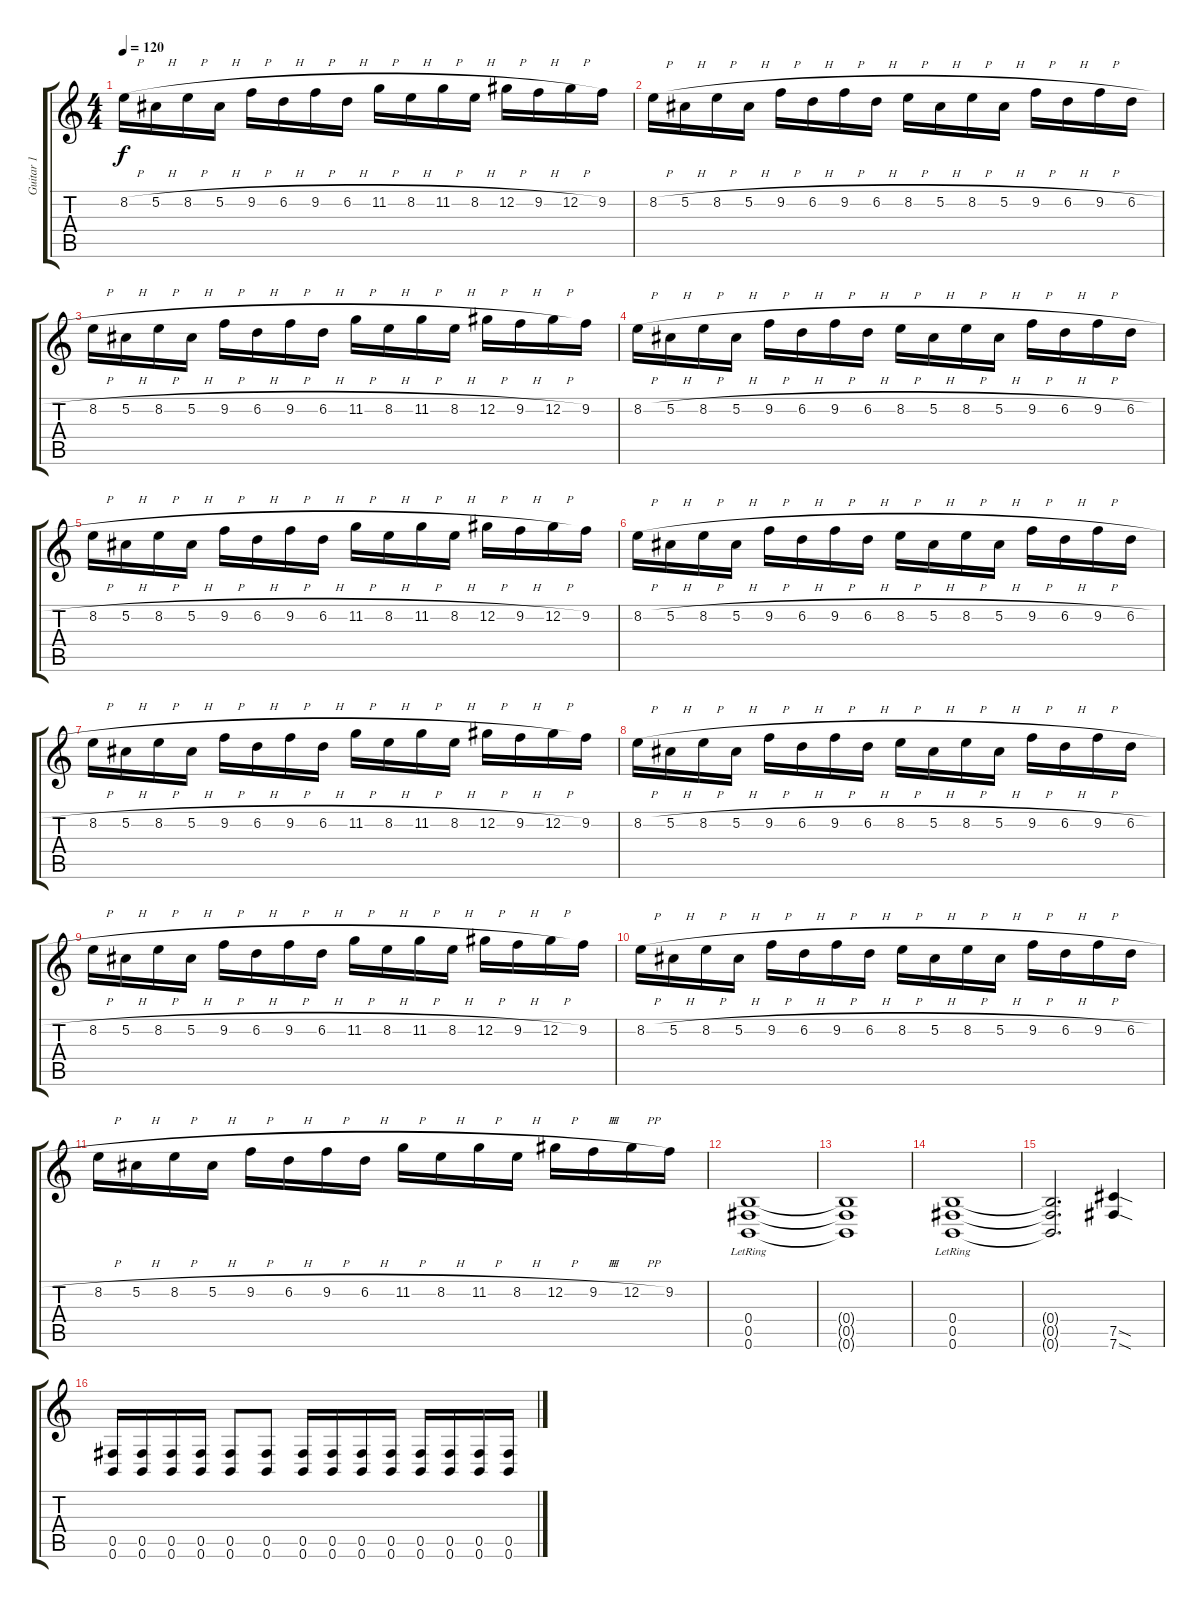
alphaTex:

\track ("Guitar 1" "Guitar 1") {instrument distortionguitar}
\staff {score tabs}
\tuning (Db4 Ab3 E3 B2 Gb2 B1) {hide}
\ts (4 4)
\tempo 120
\clef g2
\ks c
8.2{h}.16{dy f} 5.2{h}.16 8.2{h}.16 5.2{h}.16 9.2{h}.16 6.2{h}.16 9.2{h}.16 6.2{h}.16 11.2{h}.16 8.2{h}.16 11.2{h}.16 8.2{h}.16 12.2{h}.16 9.2{h}.16 12.2{h}.16 9.2.16 |
8.2{h}.16 5.2{h}.16 8.2{h}.16 5.2{h}.16 9.2{h}.16 6.2{h}.16 9.2{h}.16 6.2{h}.16 8.2{h}.16 5.2{h}.16 8.2{h}.16 5.2{h}.16 9.2{h}.16 6.2{h}.16 9.2{h}.16 6.2{h}.16 |
8.2{h}.16 5.2{h}.16 8.2{h}.16 5.2{h}.16 9.2{h}.16 6.2{h}.16 9.2{h}.16 6.2{h}.16 11.2{h}.16 8.2{h}.16 11.2{h}.16 8.2{h}.16 12.2{h}.16 9.2{h}.16 12.2{h}.16 9.2.16 |
8.2{h}.16 5.2{h}.16 8.2{h}.16 5.2{h}.16 9.2{h}.16 6.2{h}.16 9.2{h}.16 6.2{h}.16 8.2{h}.16 5.2{h}.16 8.2{h}.16 5.2{h}.16 9.2{h}.16 6.2{h}.16 9.2{h}.16 6.2{h}.16 |
8.2{h}.16 5.2{h}.16 8.2{h}.16 5.2{h}.16 9.2{h}.16 6.2{h}.16 9.2{h}.16 6.2{h}.16 11.2{h}.16 8.2{h}.16 11.2{h}.16 8.2{h}.16 12.2{h}.16 9.2{h}.16 12.2{h}.16 9.2.16 |
8.2{h}.16 5.2{h}.16 8.2{h}.16 5.2{h}.16 9.2{h}.16 6.2{h}.16 9.2{h}.16 6.2{h}.16 8.2{h}.16 5.2{h}.16 8.2{h}.16 5.2{h}.16 9.2{h}.16 6.2{h}.16 9.2{h}.16 6.2{h}.16 |
8.2{h}.16 5.2{h}.16 8.2{h}.16 5.2{h}.16 9.2{h}.16 6.2{h}.16 9.2{h}.16 6.2{h}.16 11.2{h}.16 8.2{h}.16 11.2{h}.16 8.2{h}.16 12.2{h}.16 9.2{h}.16 12.2{h}.16 9.2.16 |
8.2{h}.16 5.2{h}.16 8.2{h}.16 5.2{h}.16 9.2{h}.16 6.2{h}.16 9.2{h}.16 6.2{h}.16 8.2{h}.16 5.2{h}.16 8.2{h}.16 5.2{h}.16 9.2{h}.16 6.2{h}.16 9.2{h}.16 6.2{h}.16 |
8.2{h}.16 5.2{h}.16 8.2{h}.16 5.2{h}.16 9.2{h}.16 6.2{h}.16 9.2{h}.16 6.2{h}.16 11.2{h}.16 8.2{h}.16 11.2{h}.16 8.2{h}.16 12.2{h}.16 9.2{h}.16 12.2{h}.16 9.2.16 |
8.2{h}.16 5.2{h}.16 8.2{h}.16 5.2{h}.16 9.2{h}.16 6.2{h}.16 9.2{h}.16 6.2{h}.16 8.2{h}.16 5.2{h}.16 8.2{h}.16 5.2{h}.16 9.2{h}.16 6.2{h}.16 9.2{h}.16 6.2{h}.16 |
8.2{h}.16 5.2{h}.16 8.2{h}.16 5.2{h}.16 9.2{h}.16 6.2{h}.16 9.2{h}.16 6.2{h}.16 11.2{h}.16 8.2{h}.16 11.2{h}.16 8.2{h}.16 12.2{h}.16 9.2{h}.16 12.2{h}.16 9.2.16 |
(0.4{lr} 0.5{lr} 0.6{lr}).1 |
(0.4{t} 0.5{t} 0.6{t}).1 |
(0.4{lr} 0.5{lr} 0.6{lr}).1 |
(0.4{t} 0.5{t} 0.6{t}).2{d} (7.5{sod} 7.6{sod}).4 |
(0.5 0.6).16 (0.5 0.6).16 (0.5 0.6).16 (0.5 0.6).16 (0.5 0.6).8 (0.5 0.6).8 (0.5 0.6).16 (0.5 0.6).16 (0.5 0.6).16 (0.5 0.6).16 (0.5 0.6).16 (0.5 0.6).16 (0.5 0.6).16 (0.5 0.6).16
